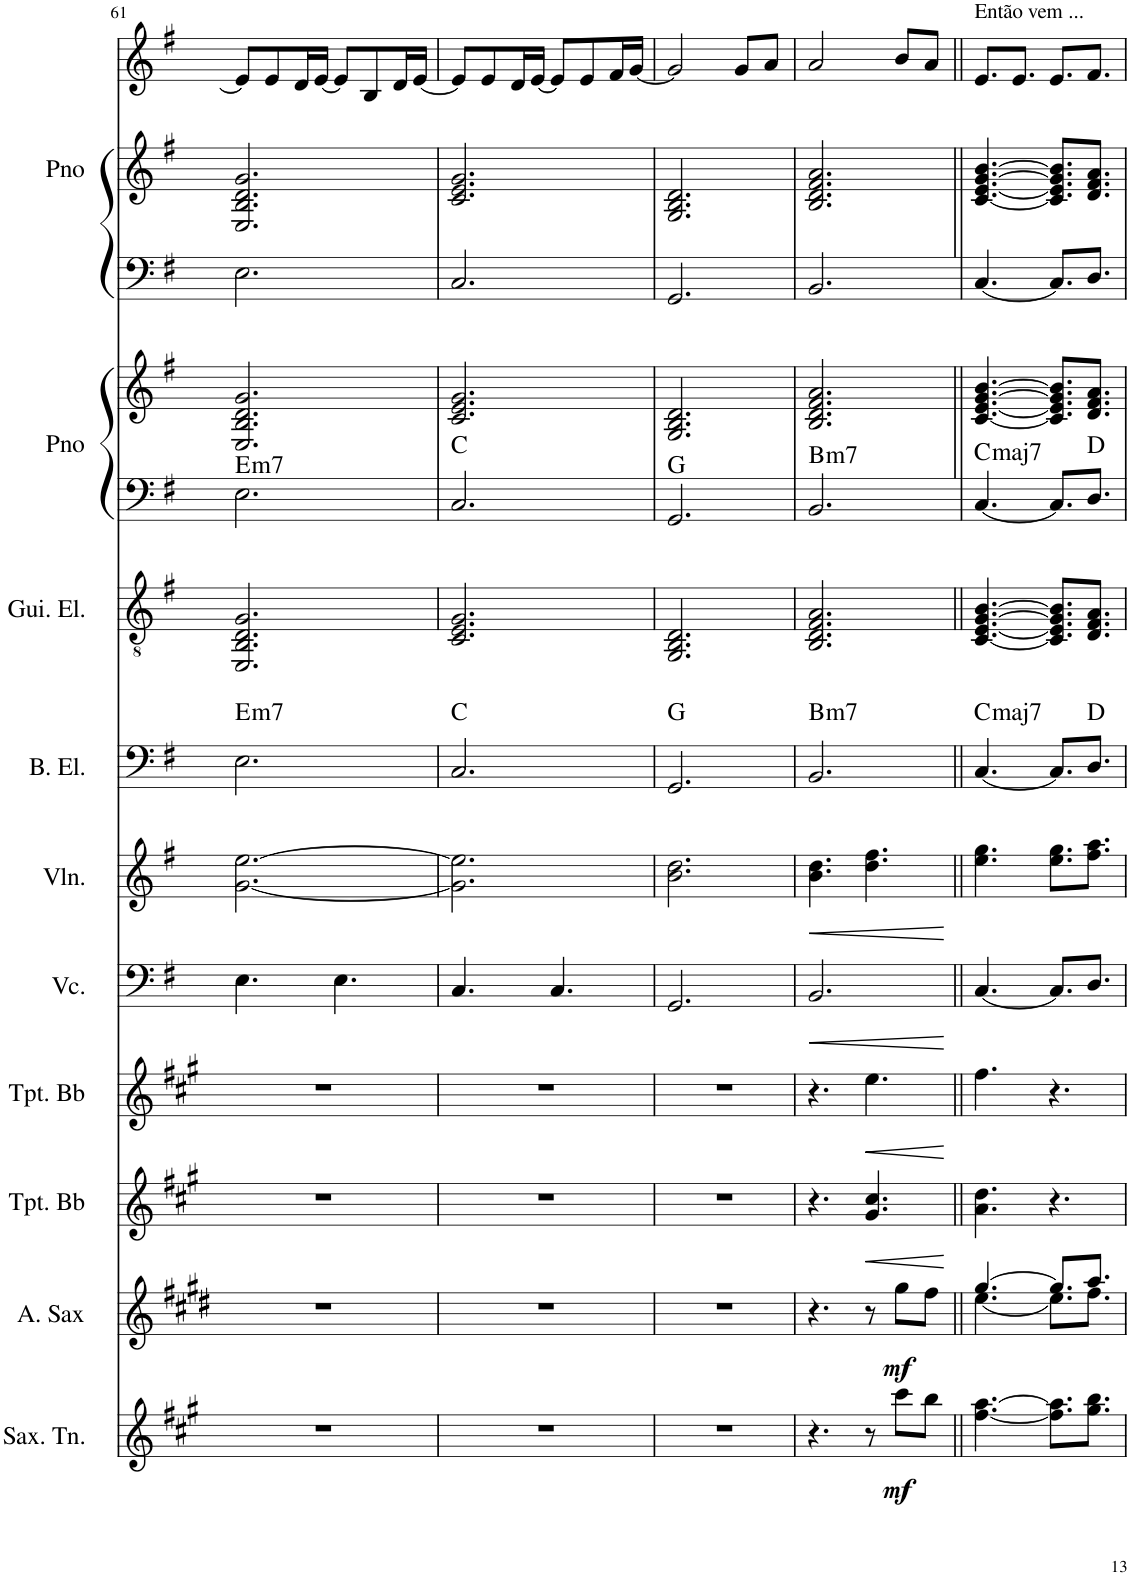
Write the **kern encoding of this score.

**kern	**dynam	**kern	**dynam	**kern	**dynam	**kern	**dynam	**kern	**dynam	**kern	**dynam	**kern	**harte	**kern	**kern	**kern	**harte	**kern	**kern	**kern
*part10	*part10	*part9	*part9	*part8	*part8	*part7	*part7	*part6	*part6	*part5	*part5	*part4	*part4	*part3	*part2	*part2	*part2	*part1	*part1	*part1
*staff13	*staff13	*staff12	*staff12	*staff11	*staff11	*staff10	*staff10	*staff9	*staff9	*staff8	*staff8	*staff7	*	*staff6	*staff5	*staff4	*	*staff3	*staff2	*staff1
*I"Saxofone Tenor	*	*I"Saxofone Alto	*	*I"Trompete Bb	*	*I"Trompete Bb	*	*I"Violoncelo	*	*I"Violino	*	*I"Base	*	*I"Guitarra elétrica	*I"Piano	*	*	*I"Piano	*	*
*I'Sax. Tn.	*	*	*	*I'Tpt. Bb	*	*I'Tpt. Bb	*	*I'Vc.	*	*I'Vln.	*	*	*	*I'Gui. El.	*I'Pno	*	*	*I'Pno	*	*
!!LO:PB:g=z
*clefG2	*	*clefG2	*	*clefG2	*	*clefG2	*	*clefF4	*	*clefG2	*	*clefF4	*	*clefGv2	*clefF4	*clefG2	*	*clefF4	*clefG2	*clefG2
*Trd8c14	*	*Trd5c9	*	*Trd1c2	*	*Trd1c2	*	*	*	*	*	*Trd7c12	*	*	*	*	*	*	*	*
*k[f#c#g#]	*	*k[f#c#g#d#]	*	*k[f#c#g#]	*	*k[f#c#g#]	*	*k[f#]	*	*k[f#]	*	*k[f#]	*	*k[f#]	*k[f#]	*k[f#]	*	*k[f#]	*k[f#]	*k[f#]
*M6/8	*	*M6/8	*	*M6/8	*	*M6/8	*	*M6/8	*	*M6/8	*	*M6/8	*	*M6/8	*M6/8	*M6/8	*	*M6/8	*M6/8	*M6/8
=61	=61	=61	=61	=61	=61	=61	=61	=61	=61	=61	=61	=61	=61	=61	=61	=61	=61	=61	=61	=61
!	!	!	!	!	!	!	!	!	!	!	!	!	!LO:H:kt=m7	!	!	!	!LO:H:kt=m7	!	!	!
2.r	.	2.r	.	2.r	.	2.r	.	4.E\	.	[2.g\ [2.ee\	.	2.E\	E:min7	2.EE/ 2.BB/ 2.D/ 2.G/	2.E\	2.E/ 2.B/ 2.d/ 2.g/	E:min7	2.E\	2.E/ 2.B/ 2.d/ 2.g/	8e/L]
.	.	.	.	.	.	.	.	.	.	.	.	.	.	.	.	.	.	.	.	8e/
.	.	.	.	.	.	.	.	.	.	.	.	.	.	.	.	.	.	.	.	16d/L
.	.	.	.	.	.	.	.	.	.	.	.	.	.	.	.	.	.	.	.	[16e/JJ
.	.	.	.	.	.	.	.	4.E\	.	.	.	.	.	.	.	.	.	.	.	8e/L]
.	.	.	.	.	.	.	.	.	.	.	.	.	.	.	.	.	.	.	.	8B/
.	.	.	.	.	.	.	.	.	.	.	.	.	.	.	.	.	.	.	.	16d/L
.	.	.	.	.	.	.	.	.	.	.	.	.	.	.	.	.	.	.	.	[16e/JJ
=62	=62	=62	=62	=62	=62	=62	=62	=62	=62	=62	=62	=62	=62	=62	=62	=62	=62	=62	=62	=62
2.r	.	2.r	.	2.r	.	2.r	.	4.C/	.	2.g\] 2.ee\]	.	2.C/	C:maj	2.C/ 2.E/ 2.G/	2.C/	2.c/ 2.e/ 2.g/	C:maj	2.C/	2.c/ 2.e/ 2.g/	8e/L]
.	.	.	.	.	.	.	.	.	.	.	.	.	.	.	.	.	.	.	.	8e/
.	.	.	.	.	.	.	.	.	.	.	.	.	.	.	.	.	.	.	.	16d/L
.	.	.	.	.	.	.	.	.	.	.	.	.	.	.	.	.	.	.	.	[16e/JJ
.	.	.	.	.	.	.	.	4.C/	.	.	.	.	.	.	.	.	.	.	.	8e/L]
.	.	.	.	.	.	.	.	.	.	.	.	.	.	.	.	.	.	.	.	8e/
.	.	.	.	.	.	.	.	.	.	.	.	.	.	.	.	.	.	.	.	16f#/L
.	.	.	.	.	.	.	.	.	.	.	.	.	.	.	.	.	.	.	.	[16g/JJ
=63	=63	=63	=63	=63	=63	=63	=63	=63	=63	=63	=63	=63	=63	=63	=63	=63	=63	=63	=63	=63
2.r	.	2.r	.	2.r	.	2.r	.	2.GG/	.	2.b\ 2.dd\	.	2.GG/	G:maj	2.GG/ 2.BB/ 2.D/	2.GG/	2.G/ 2.B/ 2.d/	G:maj	2.GG/	2.G/ 2.B/ 2.d/	2g/]
.	.	.	.	.	.	.	.	.	.	.	.	.	.	.	.	.	.	.	.	8g/L
.	.	.	.	.	.	.	.	.	.	.	.	.	.	.	.	.	.	.	.	8a/J
=64	=64	=64	=64	=64	=64	=64	=64	=64	=64	=64	=64	=64	=64	=64	=64	=64	=64	=64	=64	=64
!	!	!	!	!	!	!	!	!	!LO:HP:b	!	!LO:HP:b	!	!LO:H:kt=m7	!	!	!	!LO:H:kt=m7	!	!	!
4.r	.	4.r	.	4.r	.	4.r	.	2.BB/	<	4.b\ 4.dd\	<	2.BB/	B:min7	2.BB/ 2.D/ 2.F#/ 2.A/	2.BB/	2.B/ 2.d/ 2.f#/ 2.a/	B:min7	2.BB/	2.B/ 2.d/ 2.f#/ 2.a/	2a/
!	!	!	!	!	!LO:HP:b	!	!LO:HP:b	!	!	!	!	!	!	!	!	!	!	!	!	!
8r	.	8r	.	4.g#/ 4.cc#/	<	4.ee\	<	.	.	4.dd\ 4.ff#\	.	.	.	.	.	.	.	.	.	.
!	!LO:DY:b	!	!LO:DY:b	!	!	!	!	!	!	!	!	!	!	!	!	!	!	!	!	!
8ccc#\L	mf	8gg#\L	mf	.	.	.	.	.	.	.	.	.	.	.	.	.	.	.	.	8b/L
8bb\J	.	8ff#\J	.	.	.	.	.	.	.	.	.	.	.	.	.	.	.	.	.	8a/J
.	.	.	.	.	[	.	[	.	[	.	[	.	.	.	.	.	.	.	.	.
=65||	=65||	=65||	=65||	=65||	=65||	=65||	=65||	=65||	=65||	=65||	=65||	=65||	=65||	=65||	=65||	=65||	=65||	=65||	=65||	=65||
*	*	*^	*	*	*	*	*	*	*	*	*	*	*	*	*	*	*	*	*	*
!	!	!	!	!	!	!	!	!	!	!	!	!	!	!LO:H:kt=maj7	!	!	!	!LO:H:kt=maj7	!	!	!LO:TX:a:t=Então vem ...
[4.ff#\ [4.aa\	.	[4.gg#/	[4.ee\	.	4.a\ 4.dd\	.	4.ff#\	.	[4.C/	.	4.ee\ 4.gg\	.	[4.C/	C:maj7	[4.C/ [4.E/ [4.G/ [4.B/	[4.C/	[4.c/ [4.e/ [4.g/ [4.b/	C:maj7	[4.C/	[4.c/ [4.e/ [4.g/ [4.b/	8.e/L
.	.	.	.	.	.	.	.	.	.	.	.	.	.	.	.	.	.	.	.	.	8.e/J
8.ff#\] 8.aa\]L	.	8.gg#/L]	8.ee\L]	.	4.r	.	4.r	.	8.C/L]	.	8.ee\ 8.gg\L	.	8.C/L]	.	8.C/] 8.E/] 8.G/] 8.B/]L	8.C/L]	8.c/] 8.e/] 8.g/] 8.b/]L	.	8.C/L]	8.c/] 8.e/] 8.g/] 8.b/]L	8.e/L
8.gg#\ 8.bb\J	.	8.aa/J	8.ff#\J	.	.	.	.	.	8.D/J	.	8.ff#\ 8.aa\J	.	8.D/J	D:maj	8.D/ 8.F#/ 8.A/J	8.D/J	8.d/ 8.f#/ 8.a/J	D:maj	8.D/J	8.d/ 8.f#/ 8.a/J	8.f#/J
*	*	*v	*v	*	*	*	*	*	*	*	*	*	*	*	*	*	*	*	*	*	*
=	=	=	=	=	=	=	=	=	=	=	=	=	=	=	=	=	=	=	=	=
*-	*-	*-	*-	*-	*-	*-	*-	*-	*-	*-	*-	*-	*-	*-	*-	*-	*-	*-	*-	*-
